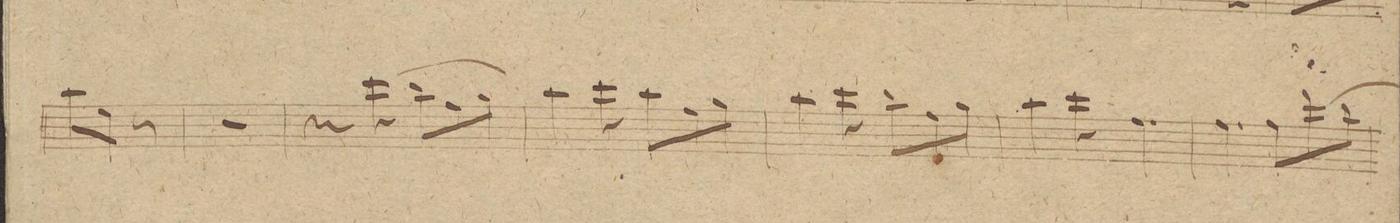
**kern	**dynam
*I"Fagotto 1mo	*
*clefF4	*
*k[]	*
*M6/8	*
8c\L	.
8G\J	.
8r	.
=57	=57
2.r	.
=58	=58
4r	.
(8e\	.
8d\L	.
8A\	.
8B\J	.
=59	=59
4c\)	.
8e\	.
8c\L	.
8A\	.
8B\J	.
=60	=60
4c\	.
8e\	.
8d\L	.
8A\	.
8B\J	.
=61	=61
4c\	.
8e\	.
4.A\	.
=62	=62
4.A\	.
8A\L	.
(8f\	.
8d\J	.
=63	=63
*-	*-
